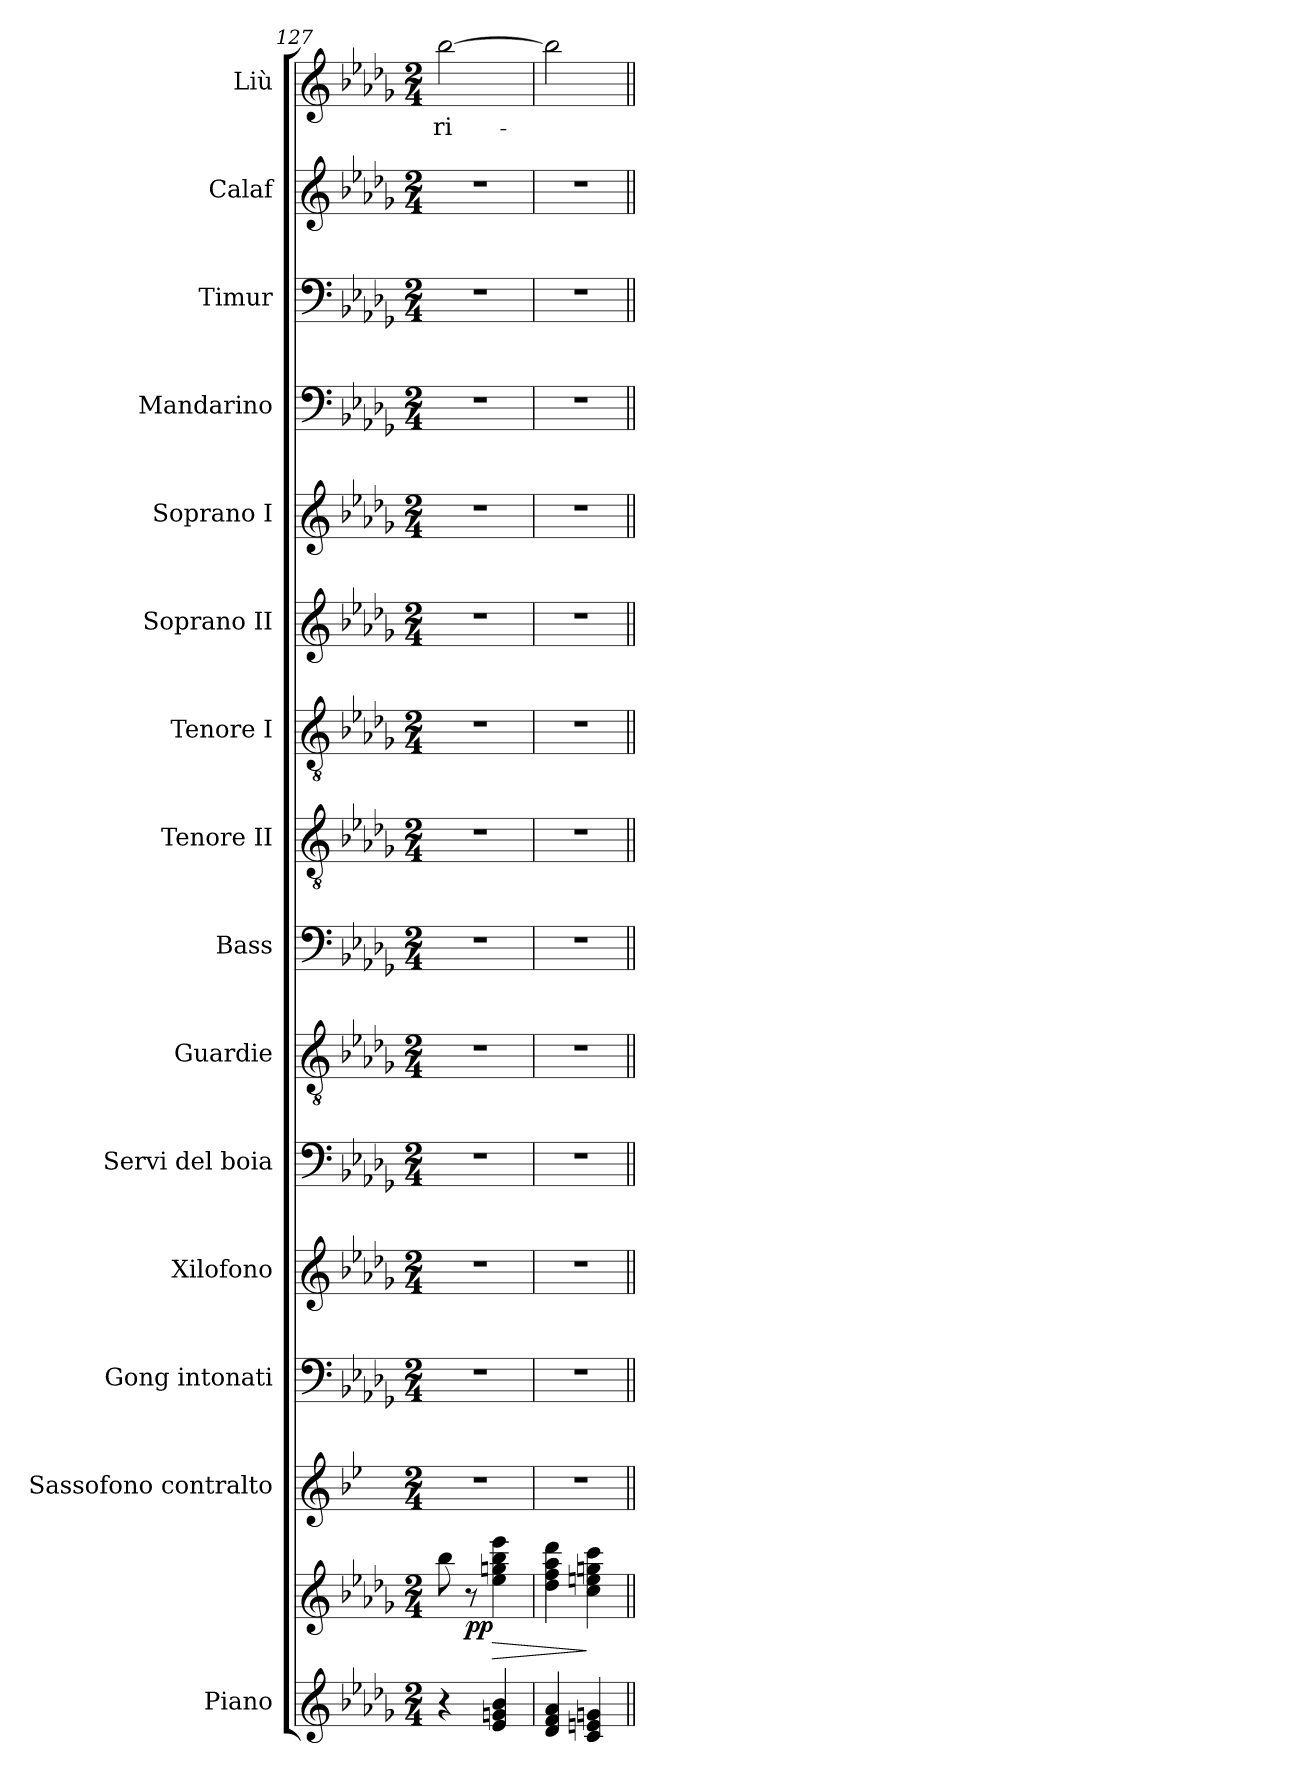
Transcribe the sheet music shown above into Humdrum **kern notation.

**kern	**kern	**dynam	**kern	**kern	**kern	**kern	**kern	**kern	**kern	**kern	**kern	**kern	**kern	**kern	**kern	**kern	**text
*part15	*part15	*part15	*part14	*part13	*part12	*part11	*part10	*part9	*part8	*part7	*part6	*part5	*part4	*part3	*part2	*part1	*part1
*staff16	*staff15	*staff15/16	*staff14	*staff13	*staff12	*staff11	*staff10	*staff9	*staff8	*staff7	*staff6	*staff5	*staff4	*staff3	*staff2	*staff1	*staff1
*I"Piano	*	*	*I"Sassofono contralto	*I"Gong intonati	*I"Xilofono	*I"Servi del boia	*I"Guardie	*I"Bass	*I"Tenore II	*I"Tenore I	*I"Soprano II	*I"Soprano I	*I"Mandarino	*I"Timur	*I"Calaf	*I"Liù	*
*I'Pno.	*	*	*	*I'Gong int.	*I'Xil.	*I'Ser.B.	*I'G.	*I'B.	*I'T. II	*I'T. I	*I'S. II	*I'S. I	*I'M.	*I'T.	*I'C.	*I'L.	*
*clefG2	*clefG2	*	*clefG2	*clefF4	*clefG2	*clefF4	*clefGv2	*clefF4	*clefGv2	*clefGv2	*clefG2	*clefG2	*clefF4	*clefF4	*clefG2	*clefG2	*
*	*	*	*ITrd5c9	*	*ITrd-7c-12	*	*	*	*	*	*	*	*	*	*	*	*
*k[b-e-a-d-g-]	*k[b-e-a-d-g-]	*	*k[b-e-a-d-g-]	*k[b-e-a-d-g-]	*k[b-e-a-d-g-]	*k[b-e-a-d-g-]	*k[b-e-a-d-g-]	*k[b-e-a-d-g-]	*k[b-e-a-d-g-]	*k[b-e-a-d-g-]	*k[b-e-a-d-g-]	*k[b-e-a-d-g-]	*k[b-e-a-d-g-]	*k[b-e-a-d-g-]	*k[b-e-a-d-g-]	*k[b-e-a-d-g-]	*
*M2/4	*M2/4	*	*M2/4	*M2/4	*M2/4	*M2/4	*M2/4	*M2/4	*M2/4	*M2/4	*M2/4	*M2/4	*M2/4	*M2/4	*M2/4	*M2/4	*
=127	=127	=127	=127	=127	=127	=127	=127	=127	=127	=127	=127	=127	=127	=127	=127	=127	=127
!	!	!	!	!	!	!	!	!	!	!	!	!	!	!	!	!	!LO:LY:b
4r	8bb-\	.	2r	2r	2r	2r	2r	2r	2r	2r	2r	2r	2r	2r	2r	[2bb-\	-ri-
!	!	!LO:DY:b	!	!	!	!	!	!	!	!	!	!	!	!	!	!	!
.	8r	pp	.	.	.	.	.	.	.	.	.	.	.	.	.	.	.
!	!	!LO:HP:b	!	!	!	!	!	!	!	!	!	!	!	!	!	!	!
4e-/ 4gn/ 4b-/	4ee-\ 4ggn\ 4bb-\ 4eee-\	>	.	.	.	.	.	.	.	.	.	.	.	.	.	.	.
=128	=128	=128	=128	=128	=128	=128	=128	=128	=128	=128	=128	=128	=128	=128	=128	=128	=128
4d-/ 4f/ 4a-/	4dd-\ 4ff\ 4aa-\ 4ddd-\	.	2r	2r	2r	2r	2r	2r	2r	2r	2r	2r	2r	2r	2r	2bb-\]	.
4c/ 4en/ 4gn/	4cc\ 4een\ 4ggn\ 4ccc\	]	.	.	.	.	.	.	.	.	.	.	.	.	.	.	.
=||	=||	=||	=||	=||	=||	=||	=||	=||	=||	=||	=||	=||	=||	=||	=||	=||	=||
*-	*-	*-	*-	*-	*-	*-	*-	*-	*-	*-	*-	*-	*-	*-	*-	*-	*-
